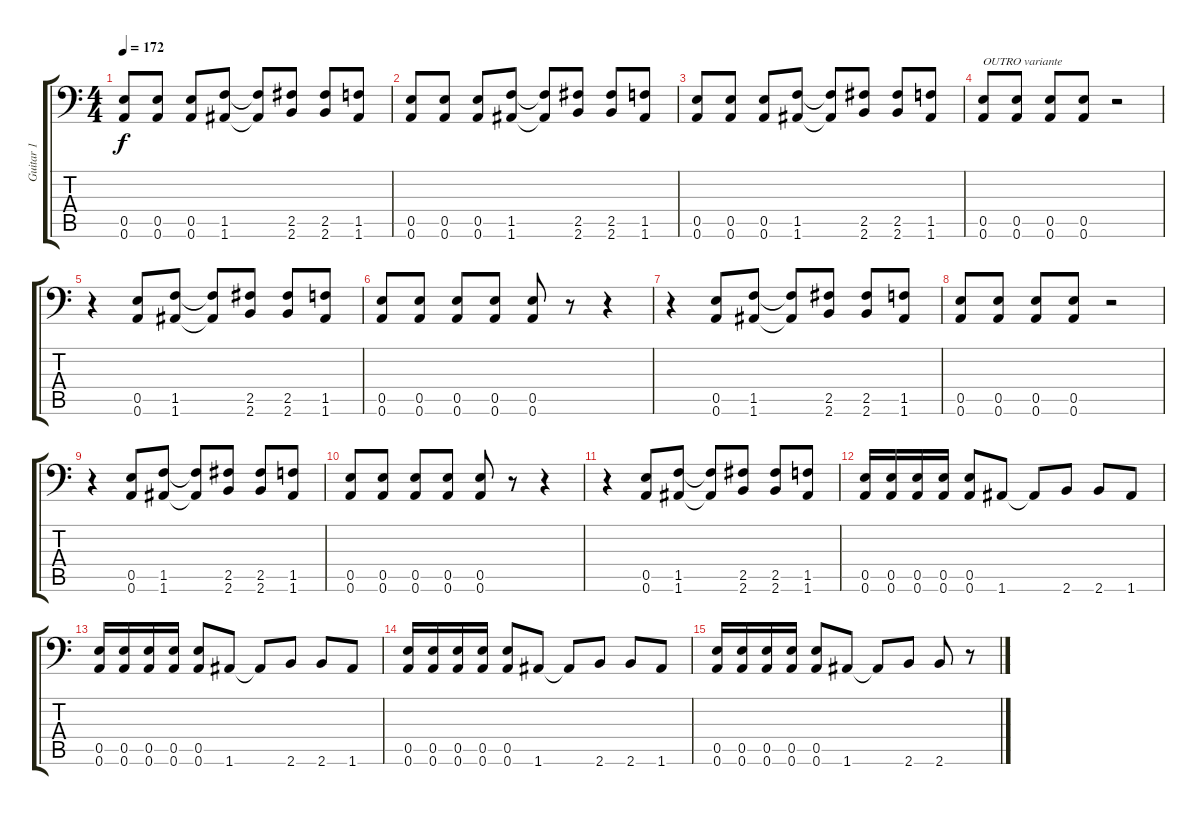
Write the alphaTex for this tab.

\track ("Guitar 1" "Guitar 1") {instrument distortionguitar}
\staff {score tabs}
\tuning (B3 Gb3 D3 A2 E2 A1) {hide}
\ts (4 4)
\tempo 172
\clef f4
\ks c
(0.5 0.6).8{dy f} (0.5 0.6).8 (0.5 0.6).8 (1.5 1.6).8 (1.5{t} 1.6{t}).8 (2.5 2.6).8 (2.5 2.6).8 (1.5 1.6).8 |
(0.5 0.6).8 (0.5 0.6).8 (0.5 0.6).8 (1.5 1.6).8 (1.5{t} 1.6{t}).8 (2.5 2.6).8 (2.5 2.6).8 (1.5 1.6).8 |
(0.5 0.6).8 (0.5 0.6).8 (0.5 0.6).8 (1.5 1.6).8 (1.5{t} 1.6{t}).8 (2.5 2.6).8 (2.5 2.6).8 (1.5 1.6).8 |
(0.5 0.6).8{txt "OUTRO variante"} (0.5 0.6).8 (0.5 0.6).8 (0.5 0.6).8 r.2 |
r.4 (0.5 0.6).8 (1.5 1.6).8 (1.5{t} 1.6{t}).8 (2.5 2.6).8 (2.5 2.6).8 (1.5 1.6).8 |
(0.5 0.6).8 (0.5 0.6).8 (0.5 0.6).8 (0.5 0.6).8 (0.5 0.6).8 r.8 r.4 |
r.4 (0.5 0.6).8 (1.5 1.6).8 (1.5{t} 1.6{t}).8 (2.5 2.6).8 (2.5 2.6).8 (1.5 1.6).8 |
(0.5 0.6).8 (0.5 0.6).8 (0.5 0.6).8 (0.5 0.6).8 r.2 |
r.4 (0.5 0.6).8 (1.5 1.6).8 (1.5{t} 1.6{t}).8 (2.5 2.6).8 (2.5 2.6).8 (1.5 1.6).8 |
(0.5 0.6).8 (0.5 0.6).8 (0.5 0.6).8 (0.5 0.6).8 (0.5 0.6).8 r.8 r.4 |
r.4 (0.5 0.6).8 (1.5 1.6).8 (1.5{t} 1.6{t}).8 (2.5 2.6).8 (2.5 2.6).8 (1.5 1.6).8 |
(0.5 0.6).16 (0.5 0.6).16 (0.5 0.6).16 (0.5 0.6).16 (0.5 0.6).8 1.6.8 1.6{t}.8 2.6.8 2.6.8 1.6.8 |
(0.5 0.6).16 (0.5 0.6).16 (0.5 0.6).16 (0.5 0.6).16 (0.5 0.6).8 1.6.8 1.6{t}.8 2.6.8 2.6.8 1.6.8 |
(0.5 0.6).16 (0.5 0.6).16 (0.5 0.6).16 (0.5 0.6).16 (0.5 0.6).8 1.6.8 1.6{t}.8 2.6.8 2.6.8 1.6.8 |
(0.5 0.6).16 (0.5 0.6).16 (0.5 0.6).16 (0.5 0.6).16 (0.5 0.6).8 1.6.8 1.6{t}.8 2.6.8 2.6.8 r.8
